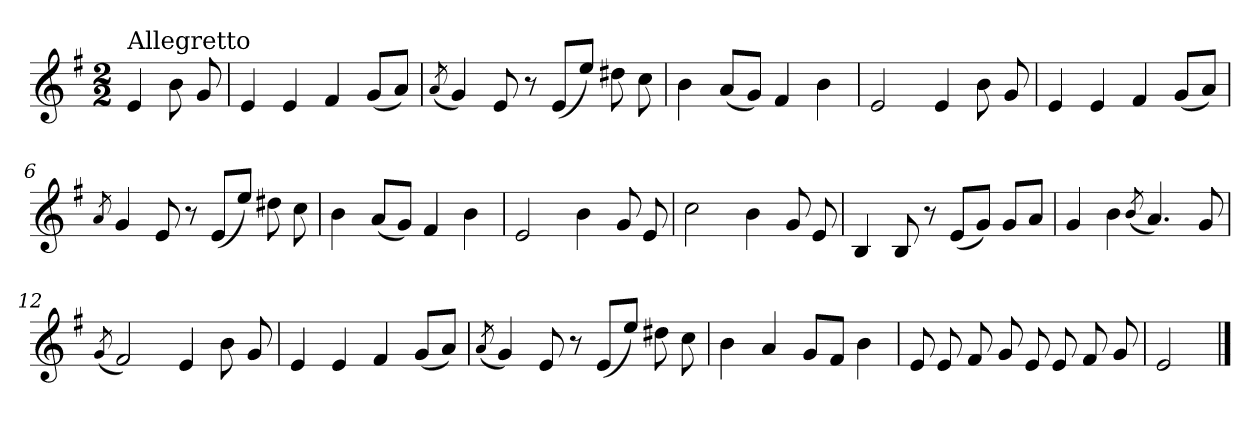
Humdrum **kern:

**kern
*part1
*staff1
*clefG2
*k[f#]
*e:
*M2/2
=
!LO:TX:a:t=Allegretto
4e/
8b\
8g/
=1
4e/
4e/
4f#/
(<8g/L
8a/J)
=2
(<8qa/
4g/)
8e/
8r
(<8e/L
8ee/J)
8dd#X\
8cc\
=3
4b\
(<8a/L
8g/J)
4f#/
4b\
=4
2e/
4e/
8b\
8g/
!!LO:LB:g=z
=5
4e/
4e/
4f#/
(<8g/L
8a/J)
=6
8qa/
4g/
8e/
8r
(<8e/L
8ee/J)
8dd#X\
8cc\
=7
4b\
(<8a/L
8g/J)
4f#/
4b\
=8
2e/
4b\
8g/
8e/
=9
2cc\
4b\
8g/
8e/
!!LO:LB:g=z
=10
4B/
8B/
8r
(<8e/L
8g/J)
8g/L
8a/J
=11
4g/
4b\
(<8qb/
4.a/)
8g/
=12
(<8qg/
2f#/)
4e/
8b\
8g/
=13
4e/
4e/
4f#/
(<8g/L
8a/J)
=14
(<8qa/
4g/)
8e/
8r
(<8e/L
8ee/J)
8dd#X\
8cc\
!!LO:LB:g=z
=15
4b\
4a/
8g/L
8f#/J
4b\
=16
8e/
8e/
8f#/
8g/
8e/
8e/
8f#/
8g/
=17
2e/
==
*-
